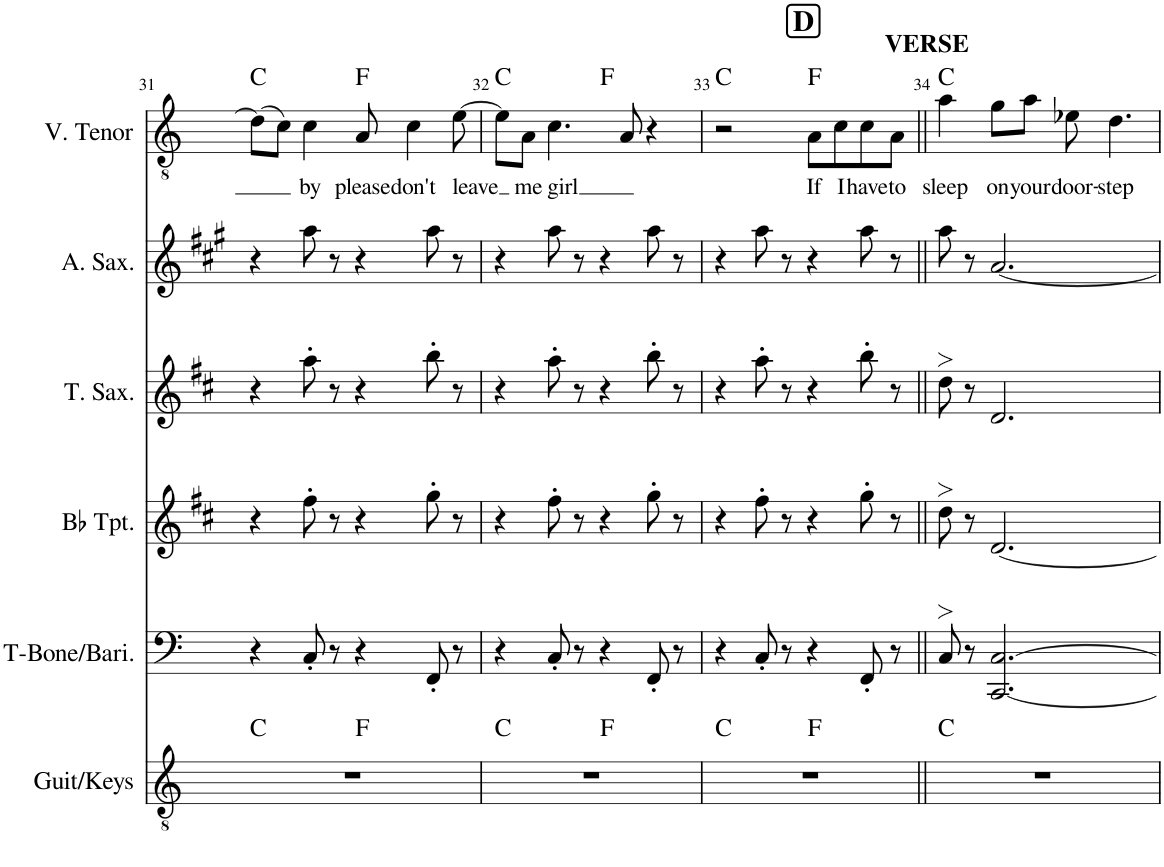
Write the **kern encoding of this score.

**kern	**harte	**kern	**kern	**kern	**kern	**kern	**text	**harte
*part6	*part6	*part5	*part4	*part3	*part2	*part1	*part1	*part1
*staff6	*	*staff5	*staff4	*staff3	*staff2	*staff1	*staff1	*
*I"Guit/Keys	*	*I"T-Bone/Bari	*I"Bb Trumpet	*I"Tenor Sax	*I"Alto Saxophone	*I"V. Tenor	*	*
*I'Guit/Keys	*	*I'T-Bone/Bari.	*I'Bb Tpt.	*I'T. Sax.	*I'A. Sax.	*I'V. Tenor	*	*
!!LO:PB:g=z
*clefGv2	*	*clefF4	*clefG2	*clefG2	*clefG2	*clefGv2	*	*
*	*	*	*Trd1c2	*Trd8c14	*Trd5c9	*	*	*
*k[]	*	*k[]	*k[f#c#]	*k[f#c#]	*k[f#c#g#]	*k[]	*	*
*M4/4	*	*M4/4	*M4/4	*M4/4	*M4/4	*M4/4	*	*
=31	=31	=31	=31	=31	=31	=31	=31	=31
*^	*	*	*	*	*	*	*	*
1r	2ryy	C:maj	4r	4r	4r	4r	(8d\L]	.	C:maj
.	.	.	.	.	.	.	8c\J)	.	.
!	!	!	!	!	!	!	!	!LO:LY:b	!
.	.	.	8C'/	8ff#'\	8aa'\	8aa\	4c\	by	.
.	.	.	8r	8r	8r	8r	.	.	.
!	!	!	!	!	!	!	!	!LO:LY:b	!
.	2ryy	F:maj	4r	4r	4r	4r	8A/	please	F:maj
!	!	!	!	!	!	!	!	!LO:LY:b	!
.	.	.	.	.	.	.	4c\	don't	.
.	.	.	8FF'/	8gg'\	8bb'\	8aa\	.	.	.
!	!	!	!	!	!	!	!	!LO:LY:b	!
.	.	.	8r	8r	8r	8r	[8e\	leave	.
=32	=32	=32	=32	=32	=32	=32	=32	=32	=32
*	*	*	*	*	*	*	*^	*	*
1r	2ryy	C:maj	4r	4r	4r	4r	8e\L]	2ryy	.	C:maj
!	!	!	!	!	!	!	!	!	!LO:LY:b	!
.	.	.	.	.	.	.	8A\J	.	me	.
!	!	!	!	!	!	!	!	!	!LO:LY:b	!
.	.	.	8C'/	8ff#'\	8aa'\	8aa\	4.c\	.	girl	.
.	.	.	8r	8r	8r	8r	.	.	.	.
.	2ryy	F:maj	4r	4r	4r	4r	.	2ryy	.	F:maj
.	.	.	.	.	.	.	8A/	.	.	.
.	.	.	8FF'/	8gg'\	8bb'\	8aa\	4r	.	.	.
.	.	.	8r	8r	8r	8r	.	.	.	.
*	*	*	*	*	*	*	*v	*v	*	*
=33	=33	=33	=33	=33	=33	=33	=33	=33	=33
1r	2ryy	C:maj	4r	4r	4r	4r	2r	.	C:maj
.	.	.	8C'/	8ff#'\	8aa'\	8aa\	.	.	.
.	.	.	8r	8r	8r	8r	.	.	.
!	!	!	!	!	!	!	!	!LO:LY:b	!
.	2ryy	F:maj	4r	4r	4r	4r	8A\L	If	F:maj
!	!	!	!	!	!	!	!	!LO:LY:b	!
.	.	.	.	.	.	.	8c\	I	.
!	!	!	!	!	!	!	!	!LO:LY:b	!
.	.	.	8FF'/	8gg'\	8bb'\	8aa\	8c\	have	.
!	!	!	!	!	!	!	!	!LO:LY:b	!
.	.	.	8r	8r	8r	8r	8A\J	to	.
!!LO:REH:place=s1:a:B:cj:fs=14:t=D
=34||	=34||	=34||	=34||	=34||	=34||	=34||	=34||	=34||	=34||
!	!	!	!	!	!	!	!	!LO:LY:b	!
*v	*v	*	*	*	*	*	*^	*	*
1r	C:maj	8C>/	8dd>\	8dd>\	8aa\	4a\	8ryy	sleep	C:maj
!	!	!	!	!	!	!	!LO:TX:a:B:t=VERSE	!	!
.	.	8r	8r	8r	8r	.	2..ryy	.	.
!	!	!	!	!	!	!	!	!LO:LY:b	!
.	.	[2.CC/ [2.C/	[2.d/	2.d/	[2.a/	8g\L	.	on	.
!	!	!	!	!	!	!	!	!LO:LY:b	!
.	.	.	.	.	.	8a\J	.	your	.
!	!	!	!	!	!	!	!	!LO:LY:b	!
.	.	.	.	.	.	8e-X\	.	door-	.
!	!	!	!	!	!	!	!	!LO:LY:b	!
.	.	.	.	.	.	4.d\	.	-step	.
*	*	*	*	*	*	*v	*v	*	*
=	=	=	=	=	=	=	=	=
*-	*-	*-	*-	*-	*-	*-	*-	*-
